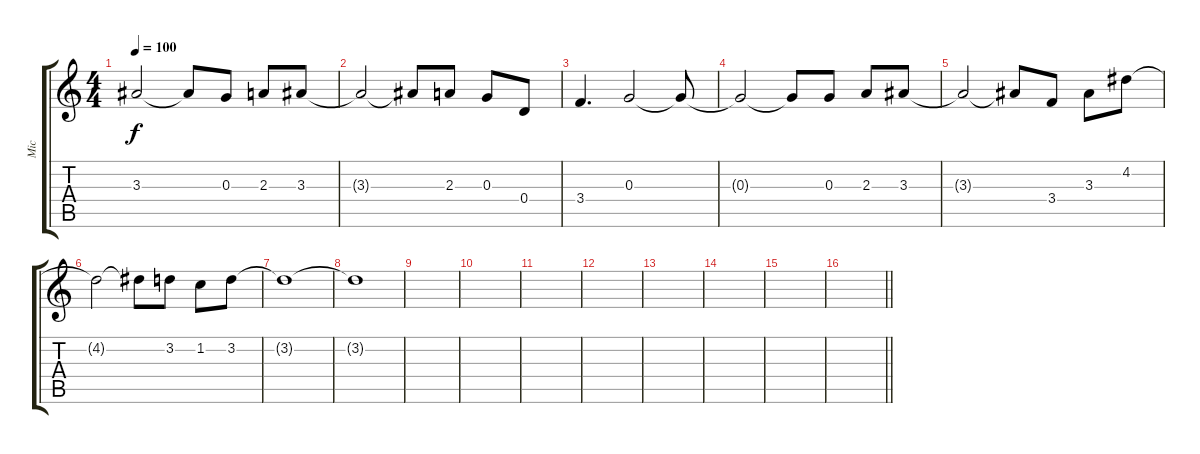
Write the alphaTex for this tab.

\track ("Mic" "Mic") {instrument distortionguitar}
\staff {score tabs}
\tuning (E4 B3 G3 D3 A2 E2) {hide}
\ts (4 4)
\tempo 100
\clef g2
\ks c
3.3{t}.2{dy f} 3.3{t}.8 0.3.8 2.3.8 3.3.8 |
3.3{t}.2 3.3{t}.8 2.3.8 0.3.8 0.4.8 |
3.4.4{d} 0.3.2 0.3{t}.8 |
0.3{t}.2 0.3{t}.8 0.3.8 2.3.8 3.3.8 |
3.3{t}.2 3.3{t}.8 3.4.8 3.3.8 4.2.8 |
4.2{t}.2 4.2{t}.8 3.2.8 1.2.8 3.2.8 |
3.2{t}.1 |
3.2{t}.1 |
|
|
|
|
|
|
|
\barLineRight lightlight
